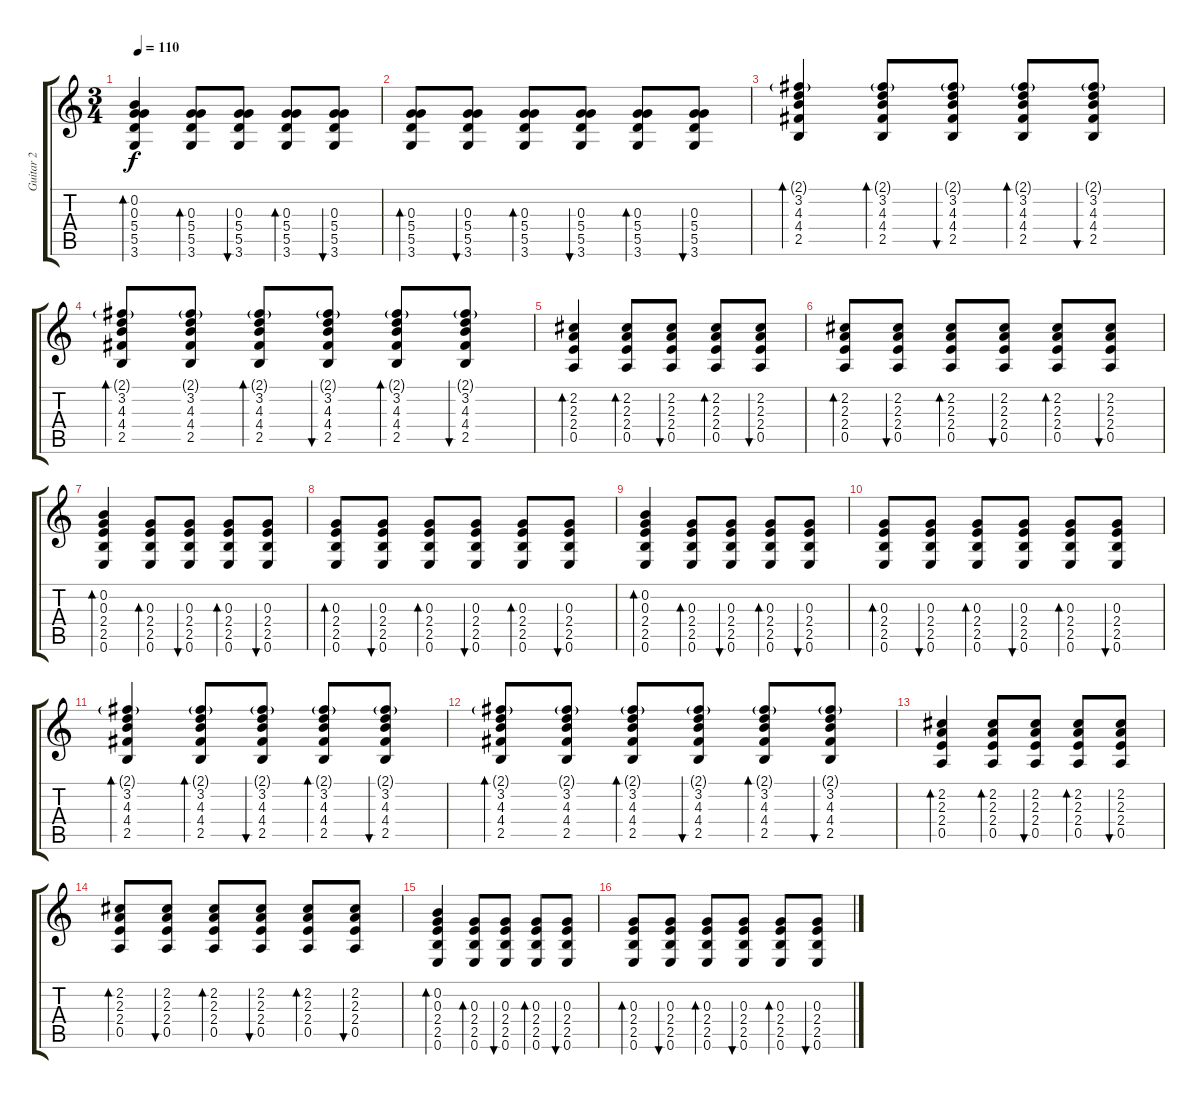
\track ("Guitar 2" "Guitar 2") {instrument electricguitarclean}
\staff {score tabs}
\tuning (E4 B3 G3 D3 A2 E2) {hide}
\ts (3 4)
\tempo 110
\clef g2
\ks c
(0.2 0.3 5.4 5.5 3.6).4{bd 60 dy f} (0.3 5.4 5.5 3.6).8{bd 60} (0.3 5.4 5.5 3.6).8{bu 60} (0.3 5.4 5.5 3.6).8{bd 60} (0.3 5.4 5.5 3.6).8{bu 60} |
(0.3 5.4 5.5 3.6).8{bd 60} (0.3 5.4 5.5 3.6).8{bu 60} (0.3 5.4 5.5 3.6).8{bd 60} (0.3 5.4 5.5 3.6).8{bu 60} (0.3 5.4 5.5 3.6).8{bd 60} (0.3 5.4 5.5 3.6).8{bu 60} |
(2.1{g} 3.2 4.3 4.4 2.5).4{bd 60} (2.1{g} 3.2 4.3 4.4 2.5).8{bd 60} (2.1{g} 3.2 4.3 4.4 2.5).8{bu 60} (2.1{g} 3.2 4.3 4.4 2.5).8{bd 60} (2.1{g} 3.2 4.3 4.4 2.5).8{bu 60} |
(2.1{g} 3.2 4.3 4.4 2.5).8{bd 60} (2.1{g} 3.2 4.3 4.4 2.5).8 (2.1{g} 3.2 4.3 4.4 2.5).8{bd 60} (2.1{g} 3.2 4.3 4.4 2.5).8{bu 60} (2.1{g} 3.2 4.3 4.4 2.5).8{bd 60} (2.1{g} 3.2 4.3 4.4 2.5).8{bu 60} |
(2.2 2.3 2.4 0.5).4{bd 60} (2.2 2.3 2.4 0.5).8{bd 60} (2.2 2.3 2.4 0.5).8{bu 60} (2.2 2.3 2.4 0.5).8{bd 60} (2.2 2.3 2.4 0.5).8{bu 60} |
(2.2 2.3 2.4 0.5).8{bd 60} (2.2 2.3 2.4 0.5).8{bu 60} (2.2 2.3 2.4 0.5).8{bd 60} (2.2 2.3 2.4 0.5).8{bu 60} (2.2 2.3 2.4 0.5).8{bd 60} (2.2 2.3 2.4 0.5).8{bu 60} |
(0.2 0.3 2.4 2.5 0.6).4{bd 60} (0.3 2.4 2.5 0.6).8{bd 60} (0.3 2.4 2.5 0.6).8{bu 60} (0.3 2.4 2.5 0.6).8{bd 60} (0.3 2.4 2.5 0.6).8{bu 60} |
(0.3 2.4 2.5 0.6).8{bd 60} (0.3 2.4 2.5 0.6).8{bu 60} (0.3 2.4 2.5 0.6).8{bd 60} (0.3 2.4 2.5 0.6).8{bu 60} (0.3 2.4 2.5 0.6).8{bd 60} (0.3 2.4 2.5 0.6).8{bu 60} |
(0.2 0.3 2.4 2.5 0.6).4{bd 60} (0.3 2.4 2.5 0.6).8{bd 60} (0.3 2.4 2.5 0.6).8{bu 60} (0.3 2.4 2.5 0.6).8{bd 60} (0.3 2.4 2.5 0.6).8{bu 60} |
(0.3 2.4 2.5 0.6).8{bd 60} (0.3 2.4 2.5 0.6).8{bu 60} (0.3 2.4 2.5 0.6).8{bd 60} (0.3 2.4 2.5 0.6).8{bu 60} (0.3 2.4 2.5 0.6).8{bd 60} (0.3 2.4 2.5 0.6).8{bu 60} |
(2.1{g} 3.2 4.3 4.4 2.5).4{bd 60} (2.1{g} 3.2 4.3 4.4 2.5).8{bd 60} (2.1{g} 3.2 4.3 4.4 2.5).8{bu 60} (2.1{g} 3.2 4.3 4.4 2.5).8{bd 60} (2.1{g} 3.2 4.3 4.4 2.5).8{bu 60} |
(2.1{g} 3.2 4.3 4.4 2.5).8{bd 60} (2.1{g} 3.2 4.3 4.4 2.5).8 (2.1{g} 3.2 4.3 4.4 2.5).8{bd 60} (2.1{g} 3.2 4.3 4.4 2.5).8{bu 60} (2.1{g} 3.2 4.3 4.4 2.5).8{bd 60} (2.1{g} 3.2 4.3 4.4 2.5).8{bu 60} |
(2.2 2.3 2.4 0.5).4{bd 60} (2.2 2.3 2.4 0.5).8{bd 60} (2.2 2.3 2.4 0.5).8{bu 60} (2.2 2.3 2.4 0.5).8{bd 60} (2.2 2.3 2.4 0.5).8{bu 60} |
(2.2 2.3 2.4 0.5).8{bd 60} (2.2 2.3 2.4 0.5).8{bu 60} (2.2 2.3 2.4 0.5).8{bd 60} (2.2 2.3 2.4 0.5).8{bu 60} (2.2 2.3 2.4 0.5).8{bd 60} (2.2 2.3 2.4 0.5).8{bu 60} |
(0.2 0.3 2.4 2.5 0.6).4{bd 60} (0.3 2.4 2.5 0.6).8{bd 60} (0.3 2.4 2.5 0.6).8{bu 60} (0.3 2.4 2.5 0.6).8{bd 60} (0.3 2.4 2.5 0.6).8{bu 60} |
(0.3 2.4 2.5 0.6).8{bd 60} (0.3 2.4 2.5 0.6).8{bu 60} (0.3 2.4 2.5 0.6).8{bd 60} (0.3 2.4 2.5 0.6).8{bu 60} (0.3 2.4 2.5 0.6).8{bd 60} (0.3 2.4 2.5 0.6).8{bu 60}
